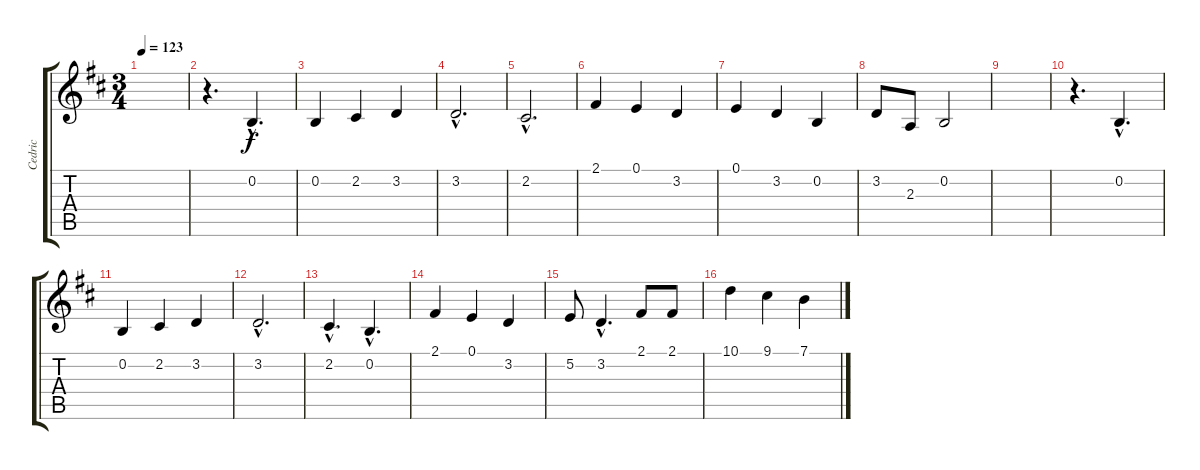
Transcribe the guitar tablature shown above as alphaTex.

\track ("Cedric" "Cedric") {instrument acousticgrandpiano}
\staff {score tabs}
\tuning (E4 B3 G3 D3 A2 E2) {hide}
\ts (3 4)
\tempo 123
\clef g2
\ks d
|
r.4{d} 0.2{hac}.4{d} |
0.2.4 2.2.4 3.2.4 |
3.2{hac}.2{d} |
2.2{hac}.2{d} |
2.1.4 0.1.4 3.2.4 |
0.1.4 3.2.4 0.2.4 |
\section ("" "")
3.2.8 2.3.8 0.2.2 |
|
r.4{d} 0.2{hac}.4{d} |
0.2.4 2.2.4 3.2.4 |
3.2{hac}.2{d} |
2.2{hac}.4{d} 0.2{hac}.4{d} |
2.1.4 0.1.4 3.2.4 |
5.2.8 3.2{hac}.4{d} 2.1.8 2.1.8 |
\section ("" "")
10.1.4 9.1.4 7.1.4
